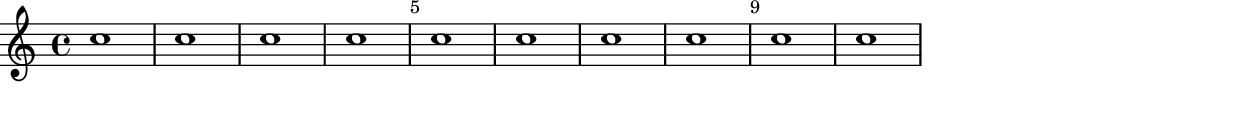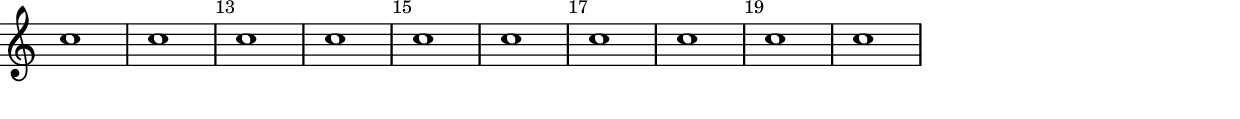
%% Generated by lilypond-book
%% Options: [exampleindent=10.16\mm,indent=0\mm,line-width=160\mm,paper-height=845.047\pt,paper-width=597.508\pt,papersize='(cons (* 597.508 pt) (* 845.047 pt))]
\include "lilypond-book-preamble.ly"


% ****************************************************************
% Start cut-&-pastable-section
% ****************************************************************

#(ly:set-option 'eps-box-padding 3.000000)



\paper {
  #(set-paper-size '(cons (* 597.508 pt) (* 845.047 pt)))
  indent = 0\mm
  line-width = 160\mm
  % offset the left padding, also add 1mm as lilypond creates cropped
  % images with a little space on the right
  line-width = #(- line-width (* mm  3.000000) (* mm 1))
}

\layout {
  
}




% ****************************************************************
% ly snippet:
% ****************************************************************
\sourcefilename "snippets/printing-bar-numbers-with-changing-regular-intervals.ly"
\sourcefileline 0
%% DO NOT EDIT this file manually; it was automatically
%% generated from the LilyPond Wiki
%% (https://wiki.lilypond.community).
%%
%% Make any changes in the Wiki itself, or in
%% `Documentation/snippets/new/`, then run
%% `scripts/auxiliar/makelsr.pl`.
%%
%% This file is in the public domain.

\version "2.24.0"

\header {
%% Translation of GIT committish: a8a85e19654e46d725563e6deba44083ef137a2c
  texidocja = "
小節番号が表示される間隔は @code{@{set-bar-number-visibility@}} コンテキスト@c
関数を変更することで変更することもできます。
"
  doctitleja = "小節番号が表示される間隔を変更する"

%% Translation of GIT committish: 2f3474d9af596d677ed5b7ce720ae4d0954a6b51
  texidocit = "
Tramite la funzione di contesto @code{@{set-bar-number-visibility@}}
si possono modificare gli intervalli dei numeri di battuta.

"
  doctitleit = "Stampare i numeri di battuta a intervalli regolari variabili"


%% Translation of GIT committish: de1e42ce512f3690387cdd065109bddff1b7bd6d
  texidocfr = "
La fonction de contexte @code{set-bar-number-visibility} permet de
modifier la fréquence à laquelle les numéros de mesures s'impriment.
"

  doctitlefr = "Changement de la fréquence d'impression du numéro de mesure"

%% Translation of GIT committish: 6f7a4f8fe0e6b95080adc1f386faddca3933d988
  texidoces = "
Usando la función de contexto @code{set-bar-number-visibility}, se
pueden cambiar los intervalos de numeración de los compases.
"

  doctitlees = "Impresión de los números de compás con intervalos regulares variables"

  categories = "Rhythms"

  texidoc = "
Using the @code{set-bar-number-visibility} context function, bar number
intervals can be changed.
"

  doctitle = "Printing bar numbers with changing regular intervals"
} % begin verbatim


\relative c' {
  \override Score.BarNumber.break-visibility = #end-of-line-invisible
  \context Score \applyContext #(set-bar-number-visibility 4)
  \repeat unfold 10 c'1
  \context Score \applyContext #(set-bar-number-visibility 2)
  \repeat unfold 10 c
}



% ****************************************************************
% end ly snippet
% ****************************************************************
